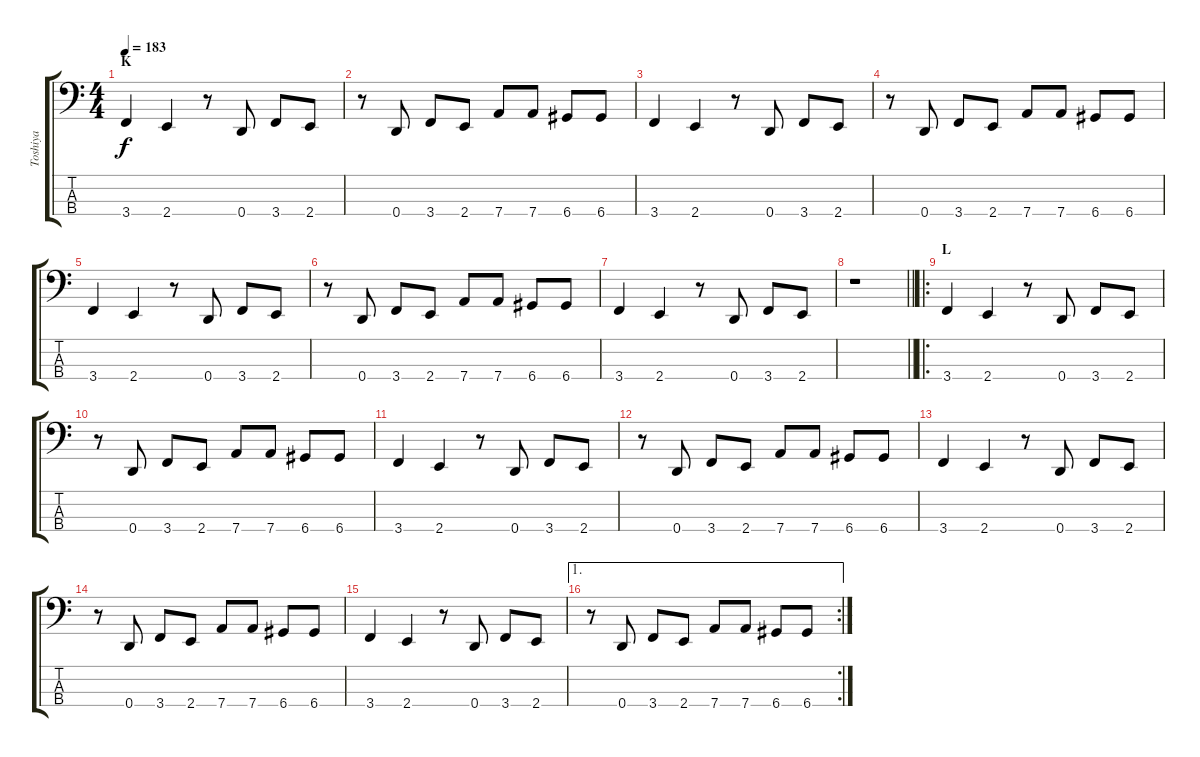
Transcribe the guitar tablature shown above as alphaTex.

\track ("Toshiya" "Toshiya") {instrument electricbasspick}
\staff {score tabs}
\tuning (F2 C2 G1 D1) {hide}
\ts (4 4)
\section ("" "K")
\tempo 183
\clef f4
\ks c
3.4.4{dy f} 2.4.4 r.8 0.4.8 3.4.8 2.4.8 |
r.8 0.4.8 3.4.8 2.4.8 7.4.8 7.4.8 6.4.8 6.4.8 |
3.4.4 2.4.4 r.8 0.4.8 3.4.8 2.4.8 |
r.8 0.4.8 3.4.8 2.4.8 7.4.8 7.4.8 6.4.8 6.4.8 |
3.4.4 2.4.4 r.8 0.4.8 3.4.8 2.4.8 |
r.8 0.4.8 3.4.8 2.4.8 7.4.8 7.4.8 6.4.8 6.4.8 |
3.4.4 2.4.4 r.8 0.4.8 3.4.8 2.4.8 |
\barLineRight lightlight
r.1 |
\ro
\section ("" "L")
3.4.4 2.4.4 r.8 0.4.8 3.4.8 2.4.8 |
r.8 0.4.8 3.4.8 2.4.8 7.4.8 7.4.8 6.4.8 6.4.8 |
3.4.4 2.4.4 r.8 0.4.8 3.4.8 2.4.8 |
r.8 0.4.8 3.4.8 2.4.8 7.4.8 7.4.8 6.4.8 6.4.8 |
3.4.4 2.4.4 r.8 0.4.8 3.4.8 2.4.8 |
r.8 0.4.8 3.4.8 2.4.8 7.4.8 7.4.8 6.4.8 6.4.8 |
3.4.4 2.4.4 r.8 0.4.8 3.4.8 2.4.8 |
\ae 1
\rc 2
r.8 0.4.8 3.4.8 2.4.8 7.4.8 7.4.8 6.4.8 6.4.8
